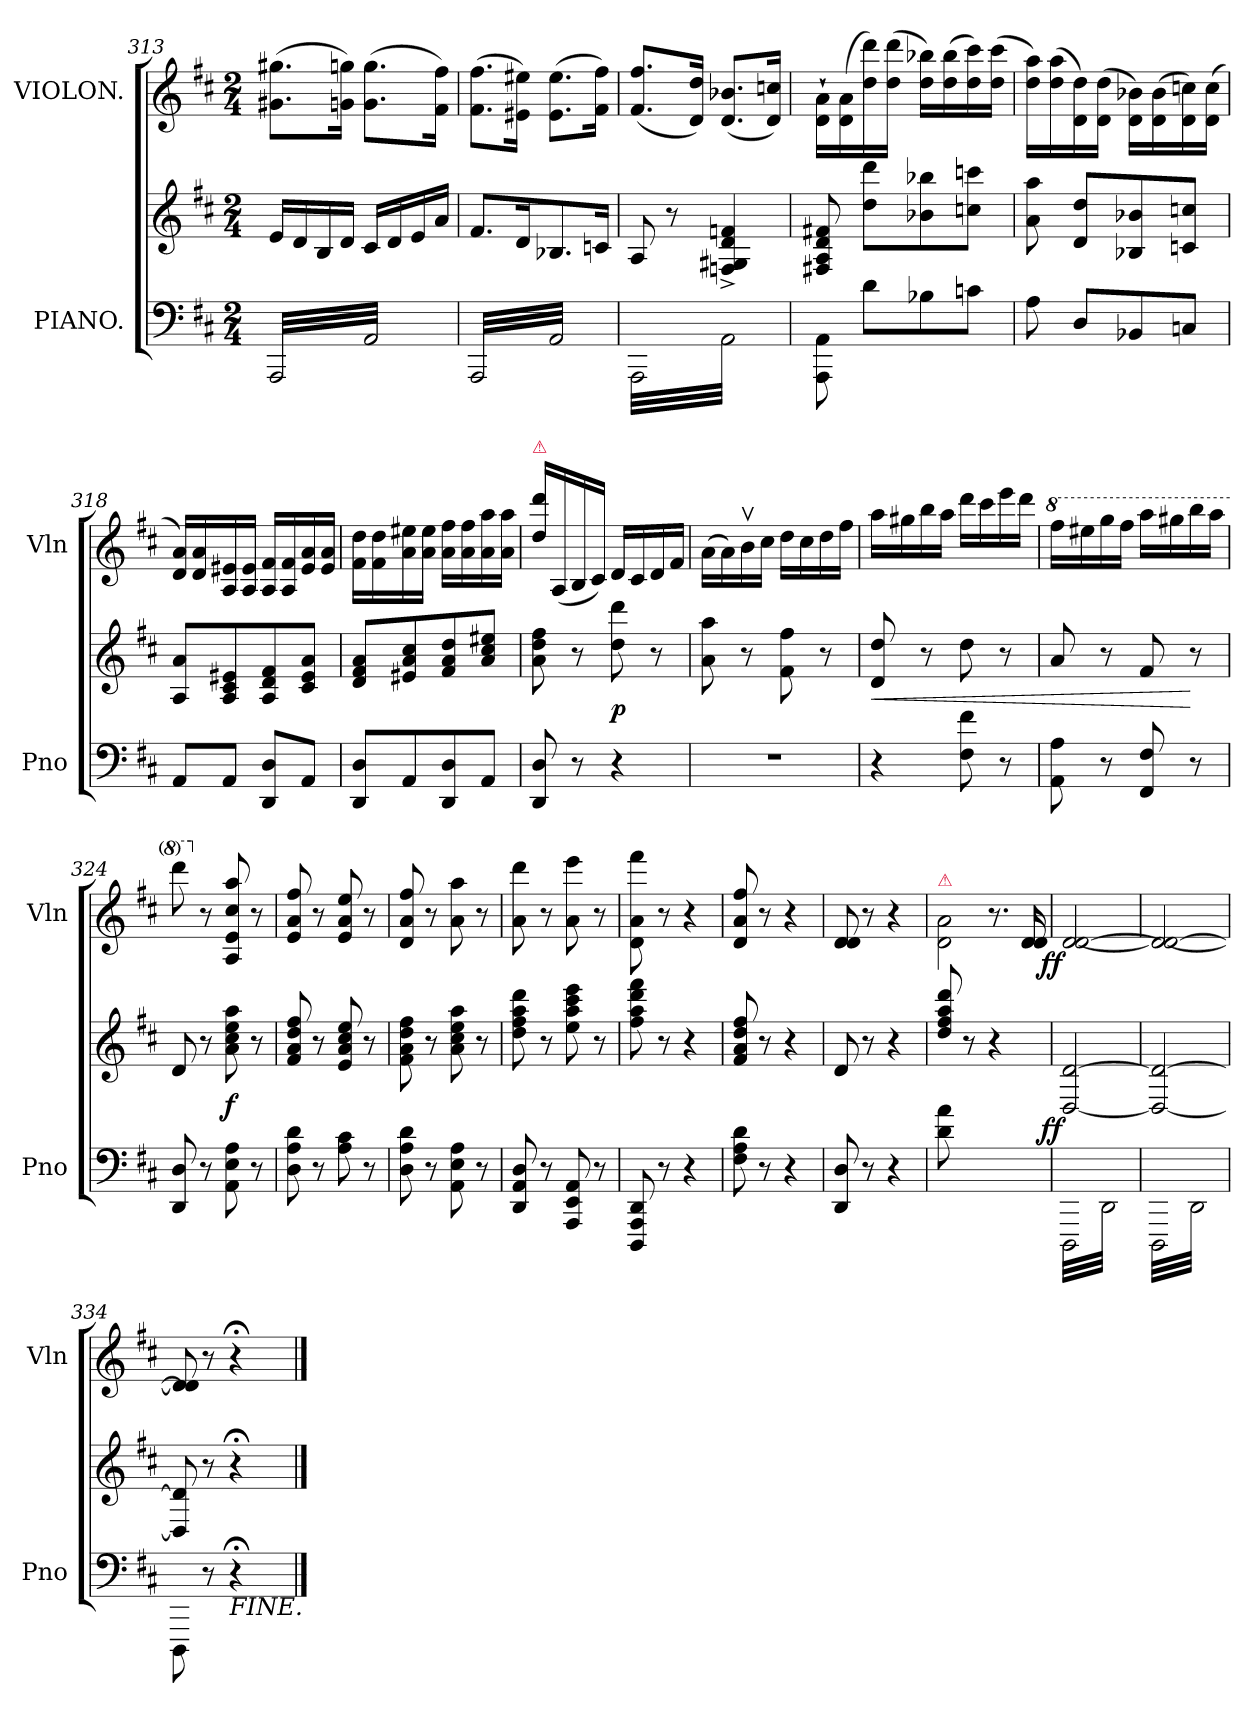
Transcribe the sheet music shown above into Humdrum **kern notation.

**kern	**kern	**dynam	**kern	**dynam
*part2	*part2	*part2	*part1	*part1
*staff3	*staff2	*staff2/3	*staff1	*staff1
*I"PIANO.	*	*	*I"VIOLON.	*
*I'Pno	*	*	*I'Vln	*
*clefF4	*clefG2	*	*clefG2	*
*k[f#c#]	*k[f#c#]	*	*k[f#c#]	*
*D:	*D:	*	*D:	*
*M2/4	*M2/4	*	*M2/4	*
=313	=313	=313	=313	=313
*tremolo	*	*	*	*
32AAA/LLL	16e/LL	.	(8.g#X\ 8.gg#X\L	.
32AA/	.	.	.	.
32AAA/	16d/	.	.	.
32AA/	.	.	.	.
32AAA/	16B/	.	.	.
32AA/	.	.	.	.
32AAA/	16d/JJ	.	16gn\ 16ggn\Jk)	.
32AA/	.	.	.	.
32AAA/	16c#/LL	.	(8.g\ 8.gg\L	.
32AA/	.	.	.	.
32AAA/	16d/	.	.	.
32AA/	.	.	.	.
32AAA/	16e/	.	.	.
32AA/	.	.	.	.
32AAA/	16a/JJ	.	16f#\ 16ff#\Jk)	.
32AA/JJJ	.	.	.	.
=314	=314	=314	=314	=314
32AAA/LLL	8.f#/L	.	(8.f#\ 8.ff#\L	.
32AA/	.	.	.	.
32AAA/	.	.	.	.
32AA/	.	.	.	.
32AAA/	.	.	.	.
32AA/	.	.	.	.
32AAA/	16d/K	.	16e#X\ 16ee#X\Jk)	.
32AA/	.	.	.	.
32AAA/	8.B-X/	.	(8.e#\ 8.ee#\L	.
32AA/	.	.	.	.
32AAA/	.	.	.	.
32AA/	.	.	.	.
32AAA/	.	.	.	.
32AA/	.	.	.	.
32AAA/	16cn/Jk	.	16f#\ 16ff#\Jk)	.
32AA/JJJ	.	.	.	.
=315	=315	=315	=315	=315
32AAA\LLL	8A/	.	(8.f#/ 8.ff#/L	.
32AA\	.	.	.	.
32AAA\	.	.	.	.
32AA\	.	.	.	.
32AAA\	8r	.	.	.
32AA\	.	.	.	.
32AAA\	.	.	16d/ 16dd/Jk)	.
32AA\	.	.	.	.
32AAA\	4Fn^>/ 4G#X^>/ 4d^>/ 4fn^>/	.	(8.d/ 8.b-X/L	.
32AA\	.	.	.	.
32AAA\	.	.	.	.
32AA\	.	.	.	.
32AAA\	.	.	.	.
32AA\	.	.	.	.
32AAA\	.	.	16d/ 16ccn/Jk)	.
32AA\JJJ	.	.	.	.
*Xtremolo	*	*	*	*
=316	=316	=316	=316	=316
8AAA\ 8AA\	8F#X/ 8A/ 8d/ 8f#X/	.	16d`\ 16a`\LL	.
.	.	.	.	.
.	.	.	(16d\ 16a\	.
.	.	.	.	.
8d\L	8dd\ 8ddd\L	.	16dd\ 16ddd\)	.
.	.	.	.	.
.	.	.	(16dd\ 16ddd\JJ	.
.	.	.	.	.
8B-X\	8b-X\ 8bb-X\	.	16dd\ 16bb-X\LL)	.
.	.	.	(16dd\ 16bb-\	.
8cn\J	8ccn\ 8cccn\J	.	16dd\ 16ccc#\)	.
.	.	.	(16dd\ 16ccc#\JJ	.
=317	=317	=317	=317	=317
8A\	8a\ 8aa\	.	16dd\ 16aa\LL)	.
.	.	.	(16dd\ 16aa\	.
8D/L	8d/ 8dd/L	.	16d\ 16dd\)	.
.	.	.	(16d\ 16dd\JJ	.
8BB-X/	8B-X/ 8b-X/	.	16d\ 16b-X\LL)	.
.	.	.	(16d\ 16b-\	.
8Cn/J	8cn/ 8ccn/J	.	16d\ 16ccn\)	.
.	.	.	(16d\ 16cc\JJ	.
=318	=318	=318	=318	=318
8AA/L	8A/ 8a/L	.	16d/ 16a/LL)	.
.	.	.	16d/ 16a/	.
8AA/J	8A/ 8c#/ 8e#X/	.	16A/ 16e#X/	.
.	.	.	16A/ 16e#/JJ	.
8DD/ 8D/L	8A/ 8d/ 8f#/	.	16A/ 16f#/LL	.
.	.	.	16A/ 16f#/	.
8AA/J	8c#/ 8e#/ 8a/J	.	16e#/ 16a/	.
.	.	.	16e#/ 16a/JJ	.
=319	=319	=319	=319	=319
8DD/ 8D/L	8d/ 8f#/ 8a/L	.	16f#\ 16dd\LL	.
.	.	.	16f#\ 16dd\	.
8AA/	8e#X/ 8a/ 8cc#/	.	16a\ 16ee#X\	.
.	.	.	16a\ 16ee#\JJ	.
8DD/ 8D/	8f#/ 8a/ 8dd/	.	16a\ 16ff#\LL	.
.	.	.	16a\ 16ff#\	.
8AA/J	8a/ 8cc#/ 8ee#X/J	.	16a\ 16aa\	.
.	.	.	16a\ 16aa\JJ	.
=320	=320	=320	=320	=320
!	!	!	!LO:TX:a:color=crimson:t=⚠	!
8DD/ 8D/	8a\ 8dd\ 8ff#\	.	16dd\ 16ddd\LL	.
.	.	.	(16A/	.
8r	8r	.	16B/	.
.	.	.	16c#/JJ)	.
4r	8dd\ 8ddd\	p	16d/LL	.
.	.	.	16c#/	.
.	8r	.	16d/	.
.	.	.	16f#/JJ	.
=321	=321	=321	=321	=321
2r	8a\ 8aa\	.	(16a\LL	.
.	.	.	16a\)	.
.	8r	.	16bv\	.
.	.	.	16cc#\JJ	.
.	8f#\ 8ff#\	.	16dd\LL	.
.	.	.	16cc#\	.
.	8r	.	16dd\	.
.	.	.	16ff#\JJ	.
=322	=322	=322	=322	=322
4r	8d/ 8dd/	<	16aa\LL	.
.	.	.	16gg#X\	.
.	8r	.	16bb\	.
.	.	.	16aa\JJ	.
8F#\ 8f#\	8dd\	.	16ddd\LL	.
.	.	.	16ccc#\	.
8r	8r	.	16eee\	.
.	.	.	16ddd\JJ	.
=323	=323	=323	=323	=323
*	*	*	*8va	*
8AA\ 8A\	8a/	.	16fff#\LL	.
.	.	.	16eee#X\	.
8r	8r	.	16ggg\	.
.	.	.	16fff#\JJ	.
8FF#/ 8F#/	8f#/	.	16aaa\LL	.
.	.	.	16ggg#X\	.
8r	8r	[	16bbb\	.
.	.	.	16aaa\JJ	.
=324	=324	=324	=324	=324
8DD/ 8D/	8d/	.	8dddd\	.
*	*	*	*X8va	*
8r	8r	.	8r	.
8AA\ 8E\ 8A\	8a\ 8cc#\ 8ee\ 8aa\	f	8A/ 8e/ 8cc#/ 8aa/	.
8r	8r	.	8r	.
=325	=325	=325	=325	=325
8D\ 8A\ 8d\	8f#/ 8a/ 8dd/ 8ff#/	.	8e/ 8a/ 8ff#/	.
8r	8r	.	8r	.
8A\ 8c#\	8e/ 8a/ 8cc#/ 8ee/	.	8e/ 8a/ 8ee/	.
8r	8r	.	8r	.
=326	=326	=326	=326	=326
8D\ 8A\ 8d\	8f#\ 8a\ 8dd\ 8ff#\	.	8d/ 8a/ 8ff#/	.
8r	8r	.	8r	.
8AA\ 8E\ 8A\	8a\ 8cc#\ 8ee\ 8aa\	.	8a\ 8aa\	.
8r	8r	.	8r	.
=327	=327	=327	=327	=327
8DD/ 8AA/ 8D/	8dd\ 8ff#\ 8aa\ 8ddd\	.	8a\ 8ddd\	.
8r	8r	.	8r	.
8AAA/ 8EE/ 8AA/	8ee\ 8aa\ 8ccc#\ 8eee\	.	8a\ 8eee\	.
8r	8r	.	8r	.
=328	=328	=328	=328	=328
8DDD/ 8AAA/ 8DD/	8ff#\ 8aa\ 8ddd\ 8fff#\	.	8d\ 8a\ 8fff#\	.
8r	8r	.	8r	.
4r	4r	.	4r	.
=329	=329	=329	=329	=329
8F#\ 8A\ 8d\	8f#/ 8a/ 8dd/ 8ff#/	.	8d/ 8a/ 8ff#/	.
8r	8r	.	8r	.
4r	4r	.	4r	.
=330	=330	=330	=330	=330
8DD/ 8D/	8d/	.	8d/ 8d/	.
8r	8r	.	8r	.
4r	4r	.	4r	.
=331	=331	=331	=331	=331
!	!	!	!LO:TX:a:color=crimson:t=⚠	!
!	!	!	!LO:N:vis=2	!
8d\ 8a\	8dd/ 8ff#/ 8aa/ 8ddd/	.	4d\ 4a\	.
8ryy	8r	.	.	.
4ryy	4r	.	8.r	.
.	.	.	16d/ 16d/	.
=332	=332	=332	=332	=332
!	!	!LO:DY:rj	!	!LO:DY:rj
*tremolo	*	*	*	*
32DDD\LLL	[2D/ [2d/	ff	[2d/ [2d/	ff
32DD\	.	.	.	.
32DDD\	.	.	.	.
32DD\	.	.	.	.
32DDD\	.	.	.	.
32DD\	.	.	.	.
32DDD\	.	.	.	.
32DD\	.	.	.	.
32DDD\	.	.	.	.
32DD\	.	.	.	.
32DDD\	.	.	.	.
32DD\	.	.	.	.
32DDD\	.	.	.	.
32DD\	.	.	.	.
32DDD\	.	.	.	.
32DD\JJJ	.	.	.	.
=333	=333	=333	=333	=333
32DDD\LLL	2D_/ 2d_/	.	2d_/ 2d_/	.
32DD\	.	.	.	.
32DDD\	.	.	.	.
32DD\	.	.	.	.
32DDD\	.	.	.	.
32DD\	.	.	.	.
32DDD\	.	.	.	.
32DD\	.	.	.	.
32DDD\	.	.	.	.
32DD\	.	.	.	.
32DDD\	.	.	.	.
32DD\	.	.	.	.
32DDD\	.	.	.	.
32DD\	.	.	.	.
32DDD\	.	.	.	.
32DD\JJJ	.	.	.	.
*Xtremolo	*	*	*	*
=334	=334	=334	=334	=334
8DDD\	8D]/ 8d]/	.	8d]/ 8d]/	.
.	.	.	.	.
.	.	.	.	.
.	.	.	.	.
8r	8r	.	8r	.
.	.	.	.	.
.	.	.	.	.
.	.	.	.	.
!LO:TX:b:i:t=FINE.	!	!	!	!
4r;<	4r;<	.	4r;<	.
==	==	==	==	==
*-	*-	*-	*-	*-
